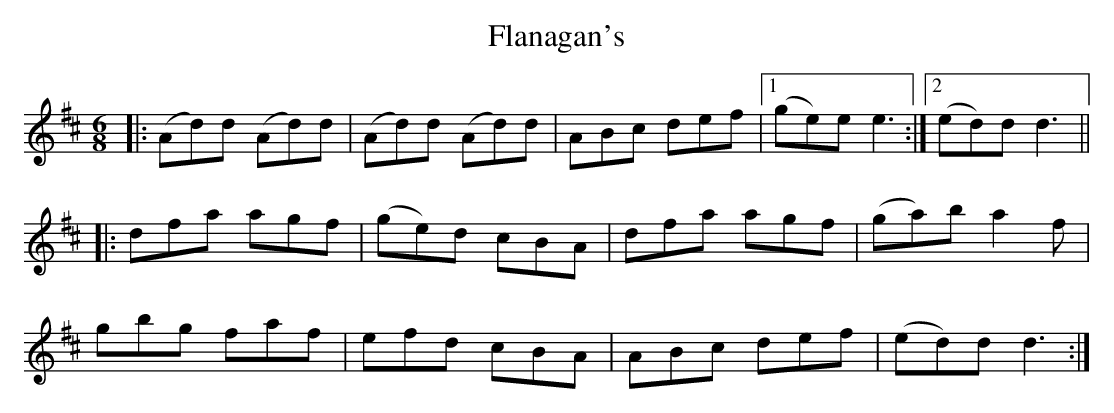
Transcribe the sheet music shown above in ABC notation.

X:1
T: Flanagan's
M: 6/8
L: 1/8
K: Dmaj
|:(Ad)d (Ad)d|(Ad)d (Ad)d| ABc def|1 (ge)e e3:|2 (ed)d d3||
|:dfa agf|(ge)d cBA|dfa agf|(ga)b a2 f|
gbg faf|efd cBA|ABc def|(ed)d d3:|
